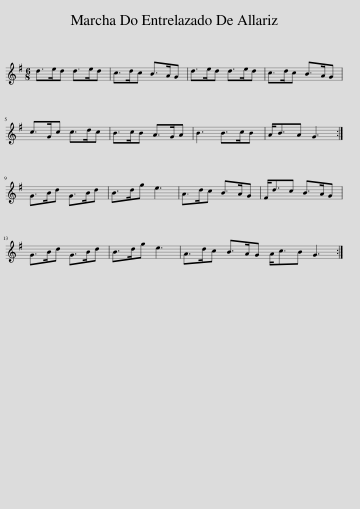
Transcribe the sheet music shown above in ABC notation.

X:1
L:1/8
M:6/8
I:linebreak $
K:G
V:1 treble
V:1
 d>ed d>ed | c>dc B>AG | d>ed d>ed | c>dc B>AG |$ c>Gc c>dc | %5
 B>cB A>GA | B3 B>cB | A<BA G3 :|$ G>Bd G>Bd | B>dg e3 | %10
 A>dc B>AG | F<dc B>AG |$ G>Bd G>Bd | B>dg e3 | A>dc B>AG A<cB G3 :| %15
